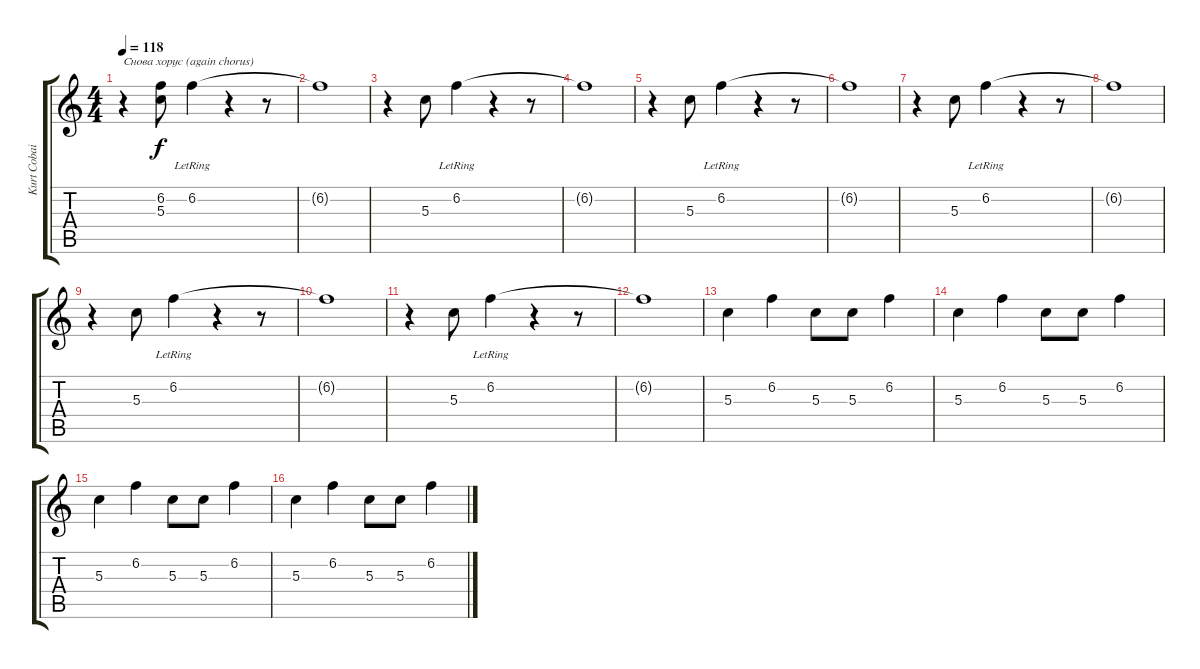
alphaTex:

\track ("Kurt Cobain" "Kurt Cobai") {instrument electricguitarclean}
\staff {score tabs}
\tuning (E4 B3 G3 D3 A2 E2) {hide}
\ts (4 4)
\tempo 118
\clef g2
\ks c
r.4{txt "Снова хорус (again chorus)" dy f} (6.2 5.3).8{instrument electricguitarclean} 6.2{lr}.4 r.4 r.8 |
6.2{t}.1 |
r.4 5.3.8 6.2{lr}.4 r.4 r.8 |
6.2{t}.1 |
r.4 5.3.8 6.2{lr}.4 r.4 r.8 |
6.2{t}.1 |
r.4 5.3.8 6.2{lr}.4 r.4 r.8 |
6.2{t}.1 |
r.4 5.3.8 6.2{lr}.4 r.4 r.8 |
6.2{t}.1 |
r.4 5.3.8 6.2{lr}.4 r.4 r.8 |
6.2{t}.1 |
5.3.4 6.2.4 5.3.8 5.3.8 6.2.4 |
5.3.4 6.2.4 5.3.8 5.3.8 6.2.4 |
5.3.4 6.2.4 5.3.8 5.3.8 6.2.4 |
5.3.4 6.2.4 5.3.8 5.3.8 6.2.4
